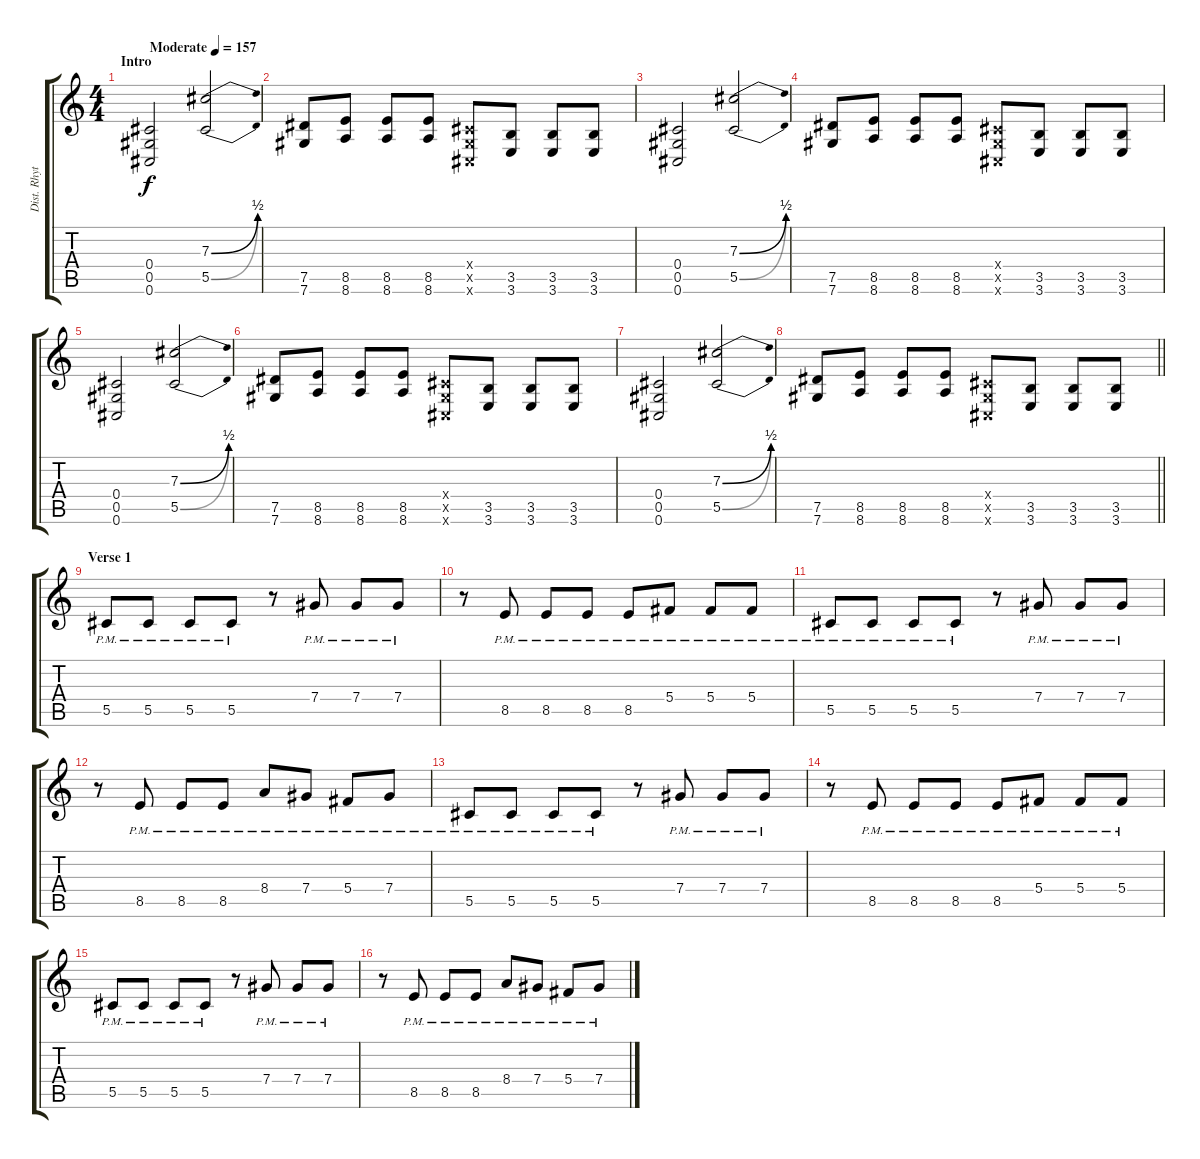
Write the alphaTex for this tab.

\track ("Dist. Rhytm Guitar [R]" "Dist. Rhyt") {instrument distortionguitar}
\staff {score tabs}
\tuning (Eb4 Bb3 Gb3 Db3 Ab2 Db2) {hide}
\ts (4 4)
\section ("" "Intro")
\tempo (157 "Moderate")
\clef g2
\ks c
(0.4 0.5 0.6).2{dy f instrument distortionguitar} (7.3{be (bend 0 0 60 2)} 5.5{be (bend 0 0 60 2)}).2 |
(7.5 7.6).8 (8.5 8.6).8 (8.5 8.6).8 (8.5 8.6).8 (0.4{x} 0.5{x} 0.6{x}).8 (3.5 3.6).8 (3.5 3.6).8 (3.5 3.6).8 |
(0.4 0.5 0.6).2 (7.3{be (bend 0 0 60 2)} 5.5{be (bend 0 0 60 2)}).2 |
(7.5 7.6).8 (8.5 8.6).8 (8.5 8.6).8 (8.5 8.6).8 (0.4{x} 0.5{x} 0.6{x}).8 (3.5 3.6).8 (3.5 3.6).8 (3.5 3.6).8 |
(0.4 0.5 0.6).2 (7.3{be (bend 0 0 60 2)} 5.5{be (bend 0 0 60 2)}).2 |
(7.5 7.6).8 (8.5 8.6).8 (8.5 8.6).8 (8.5 8.6).8 (0.4{x} 0.5{x} 0.6{x}).8 (3.5 3.6).8 (3.5 3.6).8 (3.5 3.6).8 |
(0.4 0.5 0.6).2 (7.3{be (bend 0 0 60 2)} 5.5{be (bend 0 0 60 2)}).2 |
\barLineRight lightlight
(7.5 7.6).8 (8.5 8.6).8 (8.5 8.6).8 (8.5 8.6).8 (0.4{x} 0.5{x} 0.6{x}).8 (3.5 3.6).8 (3.5 3.6).8 (3.5 3.6).8 |
\section ("" "Verse 1")
5.5{pm}.8 5.5{pm}.8 5.5{pm}.8 5.5{pm}.8 r.8 7.4{pm}.8 7.4{pm}.8 7.4{pm}.8 |
r.8 8.5{pm}.8 8.5{pm}.8 8.5{pm}.8 8.5{pm}.8 5.4{pm}.8 5.4{pm}.8 5.4{pm}.8 |
5.5{pm}.8 5.5{pm}.8 5.5{pm}.8 5.5{pm}.8 r.8 7.4{pm}.8 7.4{pm}.8 7.4{pm}.8 |
r.8 8.5{pm}.8 8.5{pm}.8 8.5{pm}.8 8.4{pm}.8 7.4{pm}.8 5.4{pm}.8 7.4{pm}.8 |
5.5{pm}.8 5.5{pm}.8 5.5{pm}.8 5.5{pm}.8 r.8 7.4{pm}.8 7.4{pm}.8 7.4{pm}.8 |
r.8 8.5{pm}.8 8.5{pm}.8 8.5{pm}.8 8.5{pm}.8 5.4{pm}.8 5.4{pm}.8 5.4{pm}.8 |
5.5{pm}.8 5.5{pm}.8 5.5{pm}.8 5.5{pm}.8 r.8 7.4{pm}.8 7.4{pm}.8 7.4{pm}.8 |
r.8 8.5{pm}.8 8.5{pm}.8 8.5{pm}.8 8.4{pm}.8 7.4{pm}.8 5.4{pm}.8 7.4{pm}.8
